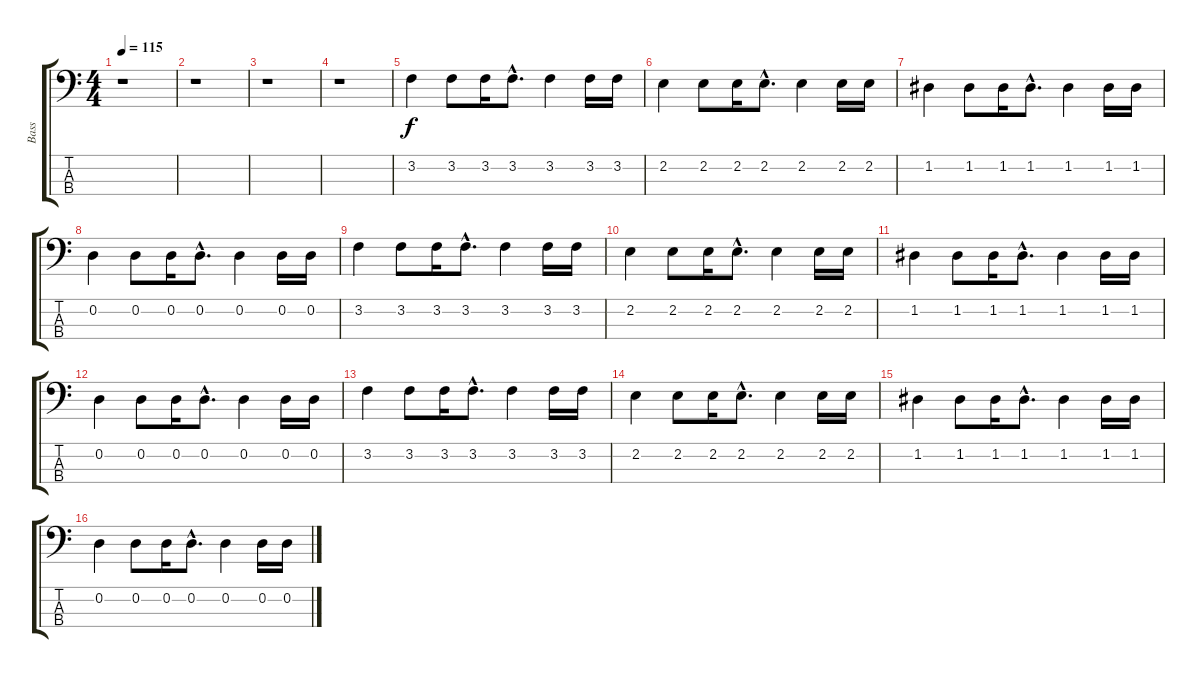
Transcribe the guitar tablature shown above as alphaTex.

\track ("Bass" "Bass") {instrument electricbassfinger}
\staff {score tabs}
\tuning (G2 D2 A1 E1) {hide}
\ts (4 4)
\tempo 115
\clef f4
\ks c
r.1{dy f instrument electricbassfinger} |
r.1 |
r.1 |
r.1 |
3.2.4 3.2.8 3.2.16 3.2{hac}.8{d} 3.2.4 3.2.16 3.2.16 |
2.2.4 2.2.8 2.2.16 2.2{hac}.8{d} 2.2.4 2.2.16 2.2.16 |
1.2.4 1.2.8 1.2.16 1.2{hac}.8{d} 1.2.4 1.2.16 1.2.16 |
0.2.4 0.2.8 0.2.16 0.2{hac}.8{d} 0.2.4 0.2.16 0.2.16 |
3.2.4 3.2.8 3.2.16 3.2{hac}.8{d} 3.2.4 3.2.16 3.2.16 |
2.2.4 2.2.8 2.2.16 2.2{hac}.8{d} 2.2.4 2.2.16 2.2.16 |
1.2.4 1.2.8 1.2.16 1.2{hac}.8{d} 1.2.4 1.2.16 1.2.16 |
0.2.4 0.2.8 0.2.16 0.2{hac}.8{d} 0.2.4 0.2.16 0.2.16 |
3.2.4 3.2.8 3.2.16 3.2{hac}.8{d} 3.2.4 3.2.16 3.2.16 |
2.2.4 2.2.8 2.2.16 2.2{hac}.8{d} 2.2.4 2.2.16 2.2.16 |
1.2.4 1.2.8 1.2.16 1.2{hac}.8{d} 1.2.4 1.2.16 1.2.16 |
0.2.4 0.2.8 0.2.16 0.2{hac}.8{d} 0.2.4 0.2.16 0.2.16
